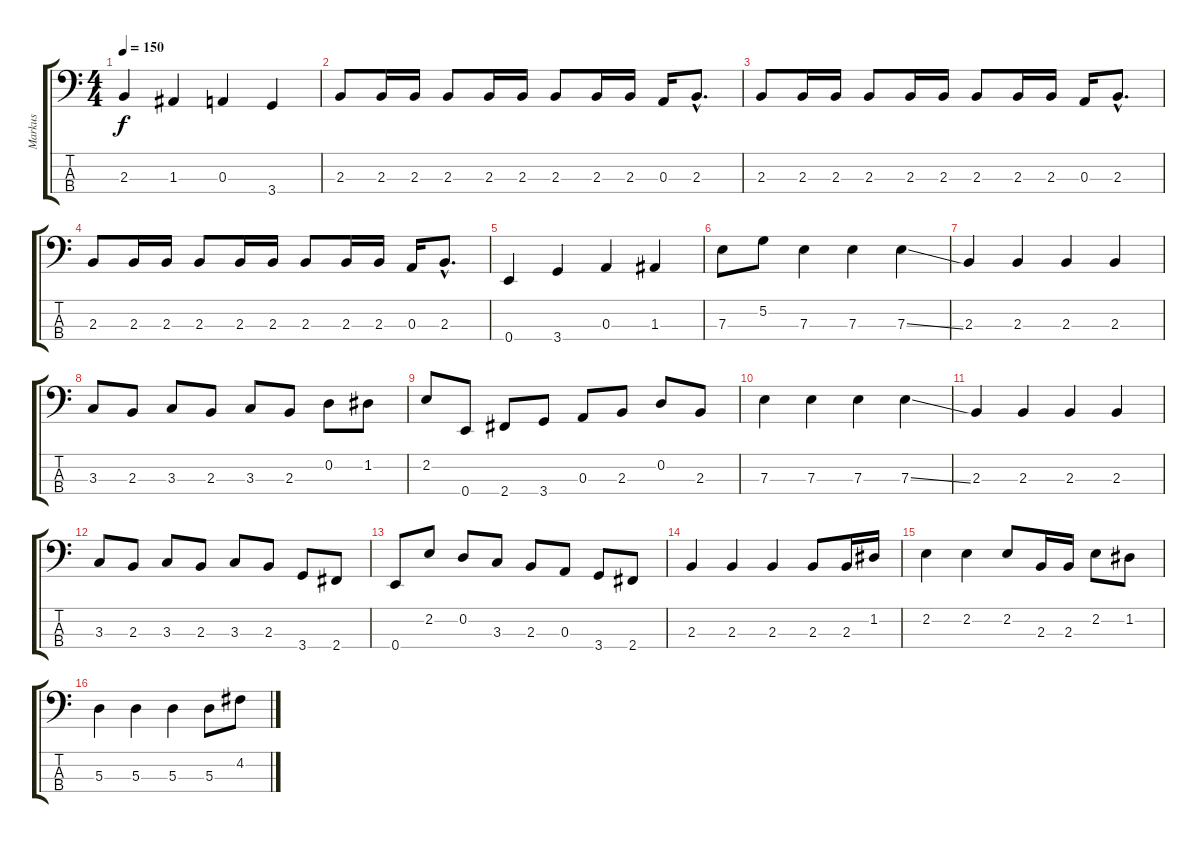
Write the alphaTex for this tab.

\track ("Markus" "Markus") {instrument electricbassfinger}
\staff {score tabs}
\tuning (G2 D2 A1 E1) {hide}
\ts (4 4)
\tempo 150
\clef f4
\ks c
2.3.4{dy f} 1.3.4 0.3.4 3.4.4 |
2.3.8 2.3.16 2.3.16 2.3.8 2.3.16 2.3.16 2.3.8 2.3.16 2.3.16 0.3.16 2.3{hac}.8{d} |
2.3.8 2.3.16 2.3.16 2.3.8 2.3.16 2.3.16 2.3.8 2.3.16 2.3.16 0.3.16 2.3{hac}.8{d} |
2.3.8 2.3.16 2.3.16 2.3.8 2.3.16 2.3.16 2.3.8 2.3.16 2.3.16 0.3.16 2.3{hac}.8{d} |
0.4.4 3.4.4 0.3.4 1.3.4 |
7.3.8 5.2.8 7.3.4 7.3.4 7.3{ss}.4 |
2.3.4 2.3.4 2.3.4 2.3.4 |
3.3.8 2.3.8 3.3.8 2.3.8 3.3.8 2.3.8 0.2.8 1.2.8 |
2.2.8 0.4.8 2.4.8 3.4.8 0.3.8 2.3.8 0.2.8 2.3.8 |
7.3.4 7.3.4 7.3.4 7.3{ss}.4 |
2.3.4 2.3.4 2.3.4 2.3.4 |
3.3.8 2.3.8 3.3.8 2.3.8 3.3.8 2.3.8 3.4.8 2.4.8 |
0.4.8 2.2.8 0.2.8 3.3.8 2.3.8 0.3.8 3.4.8 2.4.8 |
2.3.4 2.3.4 2.3.4 2.3.8 2.3.16 1.2.16 |
2.2.4 2.2.4 2.2.8 2.3.16 2.3.16 2.2.8 1.2.8 |
5.3.4 5.3.4 5.3.4 5.3.8 4.2.8
